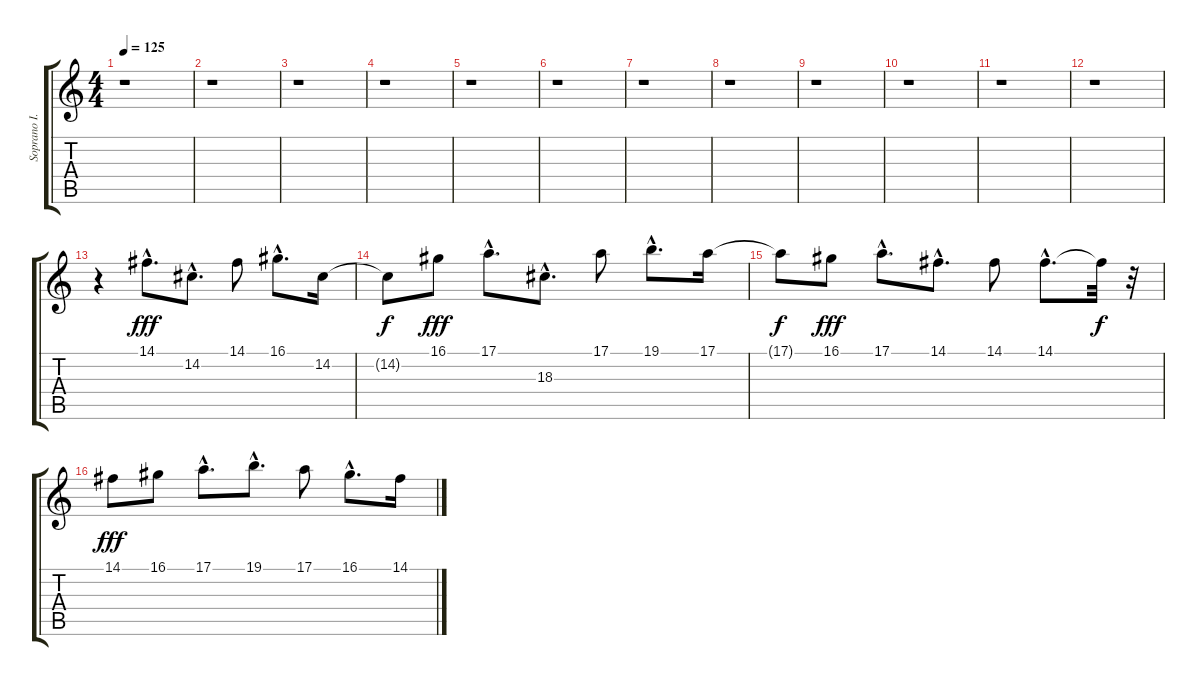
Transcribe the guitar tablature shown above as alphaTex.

\track ("Soprano I." "Soprano I.") {instrument synthvoice}
\staff {score tabs}
\tuning (E4 B3 G3 D3 A2 E2) {hide}
\ts (4 4)
\tempo 125
\clef g2
\ks c
r.1{dy fff instrument synthvoice} |
r.1 |
r.1 |
r.1 |
r.1 |
r.1 |
r.1 |
r.1 |
r.1 |
r.1 |
r.1 |
r.1 |
r.4 14.1{hac}.8{d} 14.2{hac}.8{d} 14.1.8 16.1{hac}.8{d} 14.2.16 |
14.2{t}.8{dy f} 16.1.8{dy fff} 17.1{hac}.8{d} 18.3{hac}.8{d} 17.1.8 19.1{hac}.8{d} 17.1.16 |
17.1{t}.8{dy f} 16.1.8{dy fff} 17.1{hac}.8{d} 14.1{hac}.8{d} 14.1.8 14.1{hac}.8{d} 14.1{t}.32{dy f} r.32 |
14.1.8{dy fff} 16.1.8 17.1{hac}.8{d} 19.1{hac}.8{d} 17.1.8 16.1{hac}.8{d} 14.1.16
